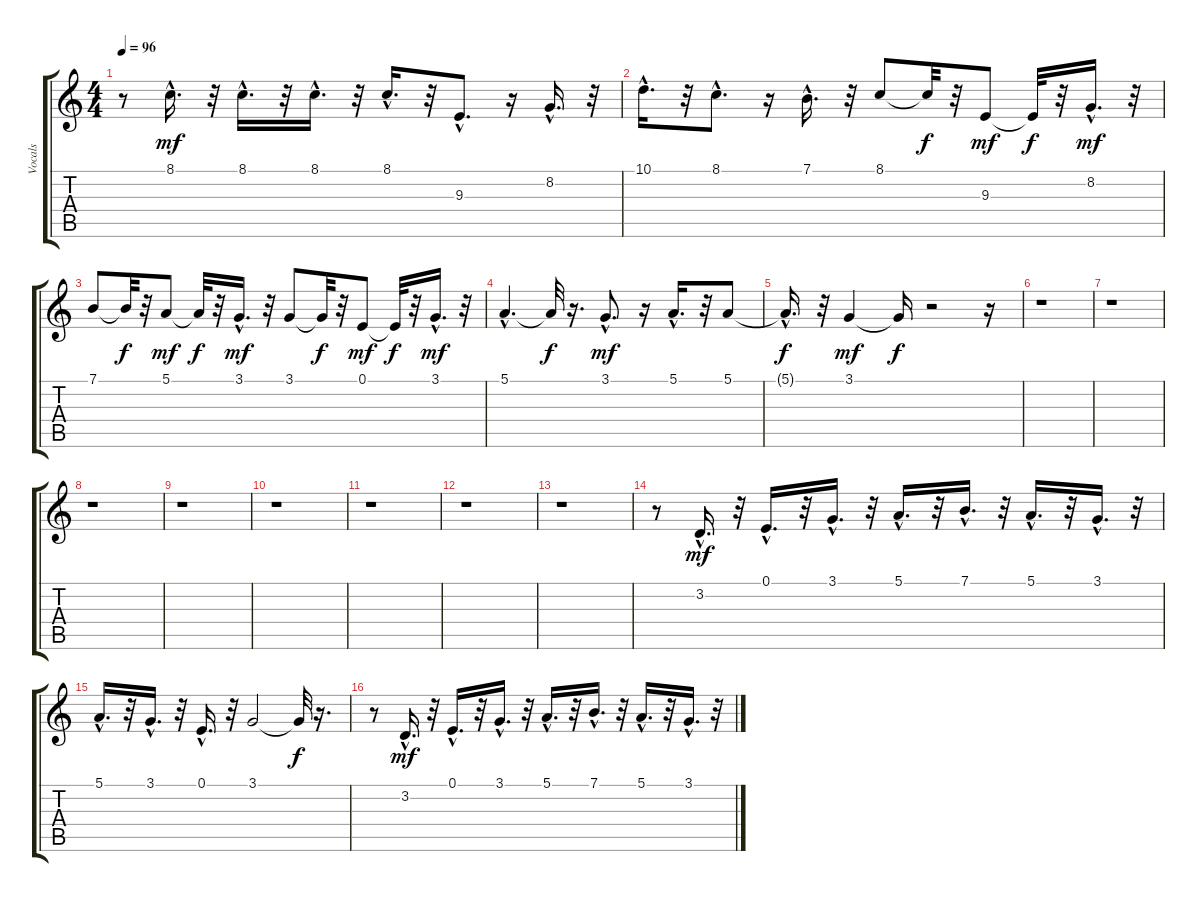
\track ("Vocals" "Vocals") {instrument flute}
\staff {score tabs}
\tuning (E4 B3 G3 D3 A2 E2) {hide}
\ts (4 4)
\tempo 96
\clef g2
\ks c
r.8{dy f} 8.1{hac}.16{d dy mf} r.32 8.1{hac}.16{d} r.32 8.1{hac}.16{d} r.32 8.1{hac}.16{d} r.32 9.3{hac}.8{d} r.16 8.2{hac}.16{d} r.32 |
10.1{hac}.16{d} r.32 8.1{hac}.8{d} r.16 7.1{hac}.16{d} r.32 8.1.8 8.1{t}.32{dy f} r.32 9.3.8{dy mf} 9.3{t}.32{dy f} r.32 8.2{hac}.16{d dy mf} r.32 |
7.1.8 7.1{t}.32{dy f} r.32 5.1.8{dy mf} 5.1{t}.32{dy f} r.32 3.1{hac}.16{d dy mf} r.32 3.1.8 3.1{t}.32{dy f} r.32 0.1.8{dy mf} 0.1{t}.32{dy f} r.32 3.1{hac}.16{d dy mf} r.32 |
5.1{hac}.4{d} 5.1{t}.32{dy f} r.16{d} 3.1{hac}.8{d dy mf} r.16 5.1{hac}.16{d} r.32 5.1.8 |
5.1{hac t}.16{d dy f} r.32 3.1.4{dy mf} 3.1{t}.16{dy f} r.2 r.16 |
r.1 |
r.1 |
r.1 |
r.1 |
r.1 |
r.1 |
r.1 |
r.1 |
r.8 3.2{hac}.16{d dy mf} r.32 0.1{hac}.16{d} r.32 3.1{hac}.16{d} r.32 5.1{hac}.16{d} r.32 7.1{hac}.16{d} r.32 5.1{hac}.16{d} r.32 3.1{hac}.16{d} r.32 |
5.1{hac}.16{d} r.32 3.1{hac}.16{d} r.32 0.1{hac}.16{d} r.32 3.1.2 3.1{t}.32{dy f} r.16{d} |
r.8 3.2{hac}.16{d dy mf} r.32 0.1{hac}.16{d} r.32 3.1{hac}.16{d} r.32 5.1{hac}.16{d} r.32 7.1{hac}.16{d} r.32 5.1{hac}.16{d} r.32 3.1{hac}.16{d} r.32
